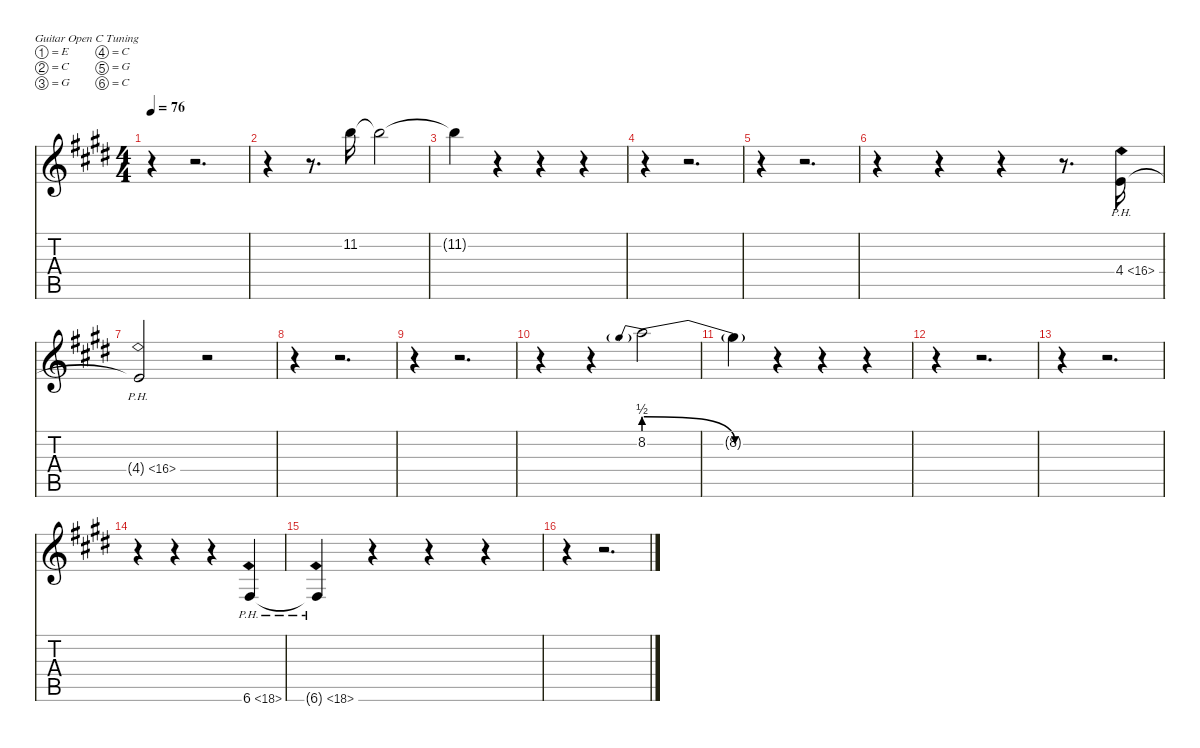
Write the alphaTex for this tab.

\defaultSystemsLayout 4
\hideDynamics
\bracketExtendMode nobrackets
\singleTrackTrackNamePolicy hidden
\multiTrackTrackNamePolicy hidden
\firstSystemTrackNameMode fullname
\otherSystemsTrackNameOrientation horizontal
\track ("Guitar 2" "dist.guit.") {instrument distortionguitar}
\staff {score tabs}
\tuning (E4 C4 G3 C3 G2 C2)
\ts (4 4)
\tempo 76
\clef g2
\ks e
r.4{dy f beam Down} r.2{d beam Down} |
r.4{beam Down} r.8{d beam Down} 11.2{acc forcenatural}.16{beam Down} 11.2{t acc forcenatural}.2{beam Down} |
11.2{t acc forcenatural}.4{beam Down} r.4{beam Down} r.4{beam Down} r.4{beam Down} |
r.4{beam Down} r.2{d beam Down} |
r.4{beam Down} r.2{d beam Down} |
r.4{beam Down} r.4{beam Down} r.4{beam Down} r.8{d beam Down} 4.4{ph 12 acc forcenatural}.16{beam Up} |
4.4{ph 12 t acc forcenatural}.2{beam Up} r.2{beam Up} |
r.4{beam Down} r.2{d beam Down} |
r.4{beam Down} r.2{d beam Down} |
r.4{beam Down} r.4{beam Down} 8.2{be (prebendrelease 0 2 60 0)}.2{beam Down} |
8.2{be (hold 0 0 60 0) t acc #}.4{beam Down} r.4{beam Down} r.4{beam Down} r.4{beam Down} |
r.4{beam Down} r.2{d beam Down} |
r.4{beam Down} r.2{d beam Down} |
r.4{beam Down} r.4{beam Down} r.4{beam Down} 6.6{ph 12 acc #}.4{beam Up} |
6.6{ph 12 t acc #}.4{beam Up} r.4{beam Up} r.4{beam Up} r.4{beam Up} |
r.4{beam Down} r.2{d beam Down}
